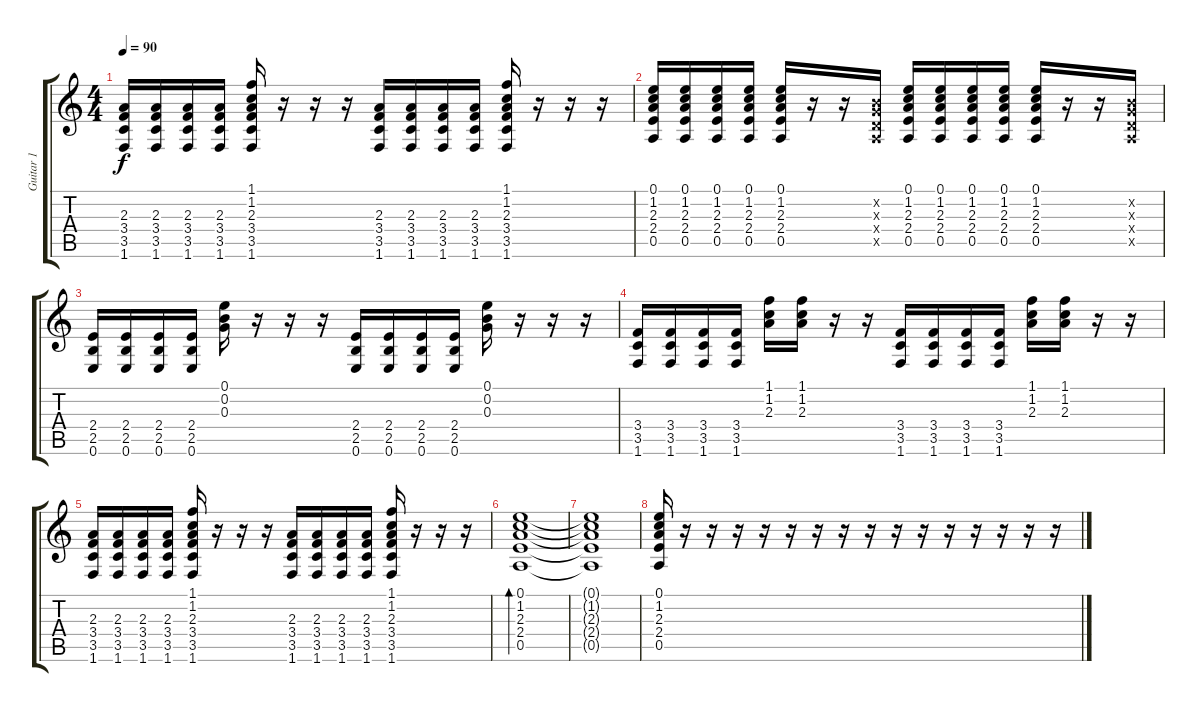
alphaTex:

\track ("Guitar 1" "Guitar 1") {instrument electricguitarclean}
\staff {score tabs}
\tuning (E4 B3 G3 D3 A2 E2) {hide}
\ts (4 4)
\tempo 90
\clef g2
\ks c
(2.3 3.4 3.5 1.6).16{dy f} (2.3 3.4 3.5 1.6).16 (2.3 3.4 3.5 1.6).16 (2.3 3.4 3.5 1.6).16 (1.1 1.2 2.3 3.4 3.5 1.6).16 r.16 r.16 r.16 (2.3 3.4 3.5 1.6).16 (2.3 3.4 3.5 1.6).16 (2.3 3.4 3.5 1.6).16 (2.3 3.4 3.5 1.6).16 (1.1 1.2 2.3 3.4 3.5 1.6).16 r.16 r.16 r.16 |
(0.1 1.2 2.3 2.4 0.5).16 (0.1 1.2 2.3 2.4 0.5).16 (0.1 1.2 2.3 2.4 0.5).16 (0.1 1.2 2.3 2.4 0.5).16 (0.1 1.2 2.3 2.4 0.5).16 r.16 r.16 (0.2{x} 0.3{x} 0.4{x} 0.5{x}).16 (0.1 1.2 2.3 2.4 0.5).16 (0.1 1.2 2.3 2.4 0.5).16 (0.1 1.2 2.3 2.4 0.5).16 (0.1 1.2 2.3 2.4 0.5).16 (0.1 1.2 2.3 2.4 0.5).16 r.16 r.16 (0.2{x} 0.3{x} 0.4{x} 0.5{x}).16 |
(2.4 2.5 0.6).16 (2.4 2.5 0.6).16 (2.4 2.5 0.6).16 (2.4 2.5 0.6).16 (0.1 0.2 0.3).16 r.16 r.16 r.16 (2.4 2.5 0.6).16 (2.4 2.5 0.6).16 (2.4 2.5 0.6).16 (2.4 2.5 0.6).16 (0.1 0.2 0.3).16 r.16 r.16 r.16 |
(3.4 3.5 1.6).16 (3.4 3.5 1.6).16 (3.4 3.5 1.6).16 (3.4 3.5 1.6).16 (1.1 1.2 2.3).16 (1.1 1.2 2.3).16 r.16 r.16 (3.4 3.5 1.6).16 (3.4 3.5 1.6).16 (3.4 3.5 1.6).16 (3.4 3.5 1.6).16 (1.1 1.2 2.3).16 (1.1 1.2 2.3).16 r.16 r.16 |
(2.3 3.4 3.5 1.6).16 (2.3 3.4 3.5 1.6).16 (2.3 3.4 3.5 1.6).16 (2.3 3.4 3.5 1.6).16 (1.1 1.2 2.3 3.4 3.5 1.6).16 r.16 r.16 r.16 (2.3 3.4 3.5 1.6).16 (2.3 3.4 3.5 1.6).16 (2.3 3.4 3.5 1.6).16 (2.3 3.4 3.5 1.6).16 (1.1 1.2 2.3 3.4 3.5 1.6).16 r.16 r.16 r.16 |
(0.1 1.2 2.3 2.4 0.5).1{bd 480} |
(0.1{t} 1.2{t} 2.3{t} 2.4{t} 0.5{t}).1 |
(0.1 1.2 2.3 2.4 0.5).16 r.16 r.16 r.16 r.16 r.16 r.16 r.16 r.16 r.16 r.16 r.16 r.16 r.16 r.16 r.16
